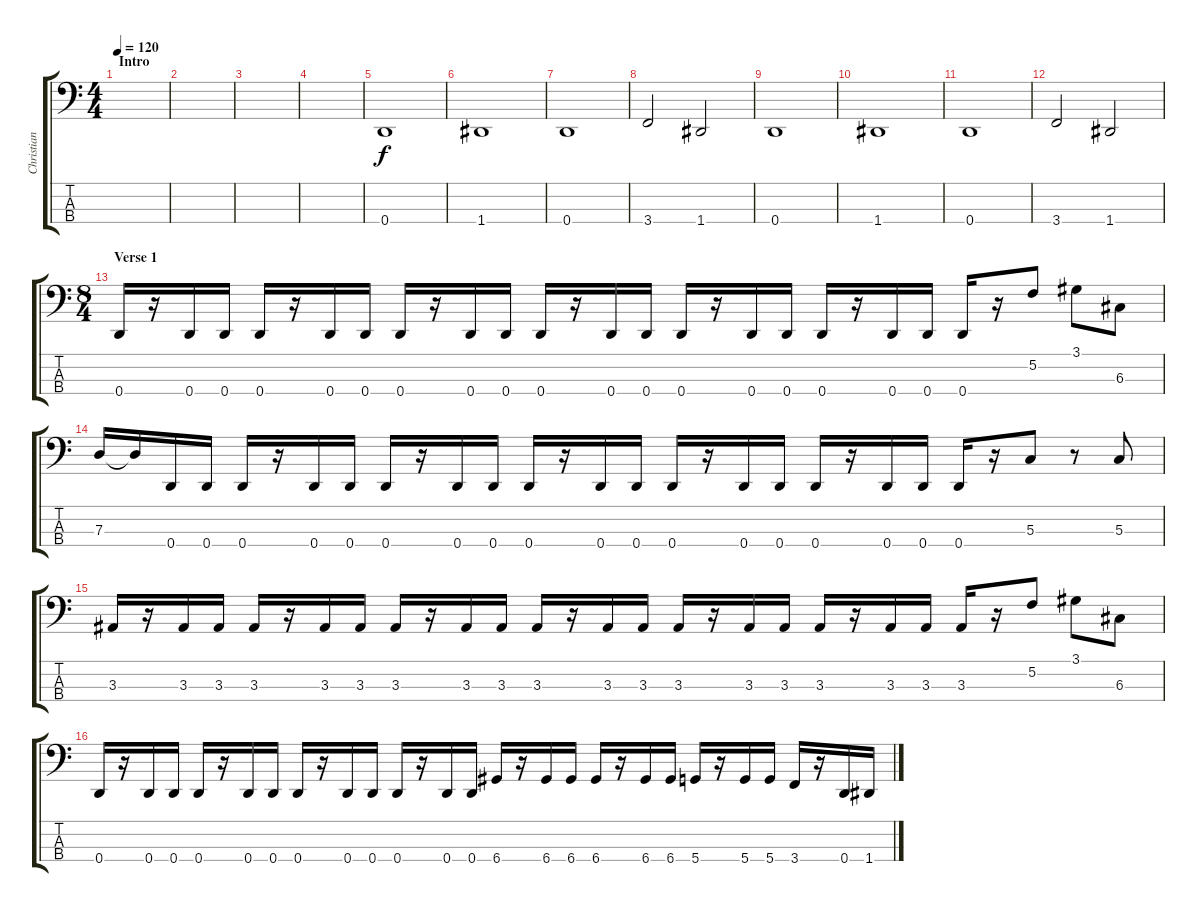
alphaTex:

\track ("Christian Giesler" "Christian ") {instrument electricbassfinger}
\staff {score tabs}
\tuning (F2 C2 G1 D1) {hide}
\ts (4 4)
\section ("" "Intro")
\tempo 120
\clef f4
\ks c
|
|
|
|
0.4.1 |
1.4.1 |
0.4.1 |
3.4.2 1.4.2 |
0.4.1 |
1.4.1 |
0.4.1 |
3.4.2 1.4.2 |
\ts (8 4)
\section ("" "Verse 1")
0.4.16 r.16 0.4.16 0.4.16 0.4.16 r.16 0.4.16 0.4.16 0.4.16 r.16 0.4.16 0.4.16 0.4.16 r.16 0.4.16 0.4.16 0.4.16 r.16 0.4.16 0.4.16 0.4.16 r.16 0.4.16 0.4.16 0.4.16 r.16 5.2.8 3.1.8 6.3.8 |
7.3.16 7.3{t}.16 0.4.16 0.4.16 0.4.16 r.16 0.4.16 0.4.16 0.4.16 r.16 0.4.16 0.4.16 0.4.16 r.16 0.4.16 0.4.16 0.4.16 r.16 0.4.16 0.4.16 0.4.16 r.16 0.4.16 0.4.16 0.4.16 r.16 5.3.8 r.8 5.3.8 |
3.3.16 r.16 3.3.16 3.3.16 3.3.16 r.16 3.3.16 3.3.16 3.3.16 r.16 3.3.16 3.3.16 3.3.16 r.16 3.3.16 3.3.16 3.3.16 r.16 3.3.16 3.3.16 3.3.16 r.16 3.3.16 3.3.16 3.3.16 r.16 5.2.8 3.1.8 6.3.8 |
0.4.16 r.16 0.4.16 0.4.16 0.4.16 r.16 0.4.16 0.4.16 0.4.16 r.16 0.4.16 0.4.16 0.4.16 r.16 0.4.16 0.4.16 6.4.16 r.16 6.4.16 6.4.16 6.4.16 r.16 6.4.16 6.4.16 5.4.16 r.16 5.4.16 5.4.16 3.4.16 r.16 0.4.16 1.4.16
